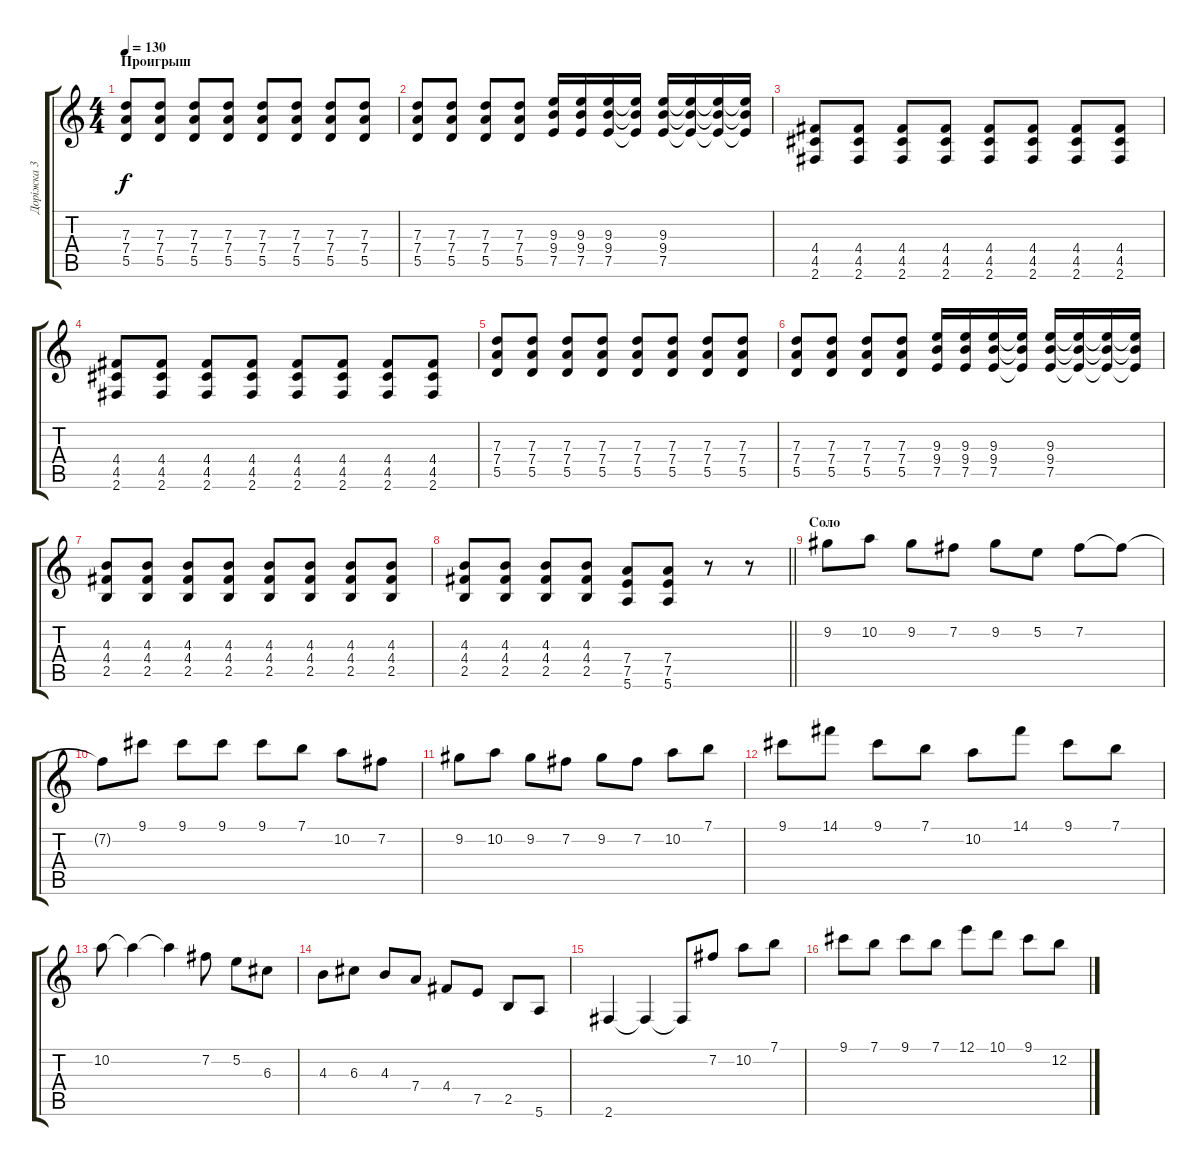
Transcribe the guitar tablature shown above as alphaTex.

\track ("Доріжка 3" "Доріжка 3") {instrument electricguitarclean}
\staff {score tabs}
\tuning (E4 B3 G3 D3 A2 E2) {hide}
\ts (4 4)
\section ("" "Проигрыш")
\tempo 130
\clef g2
\ks c
(7.3 7.4 5.5).8{dy f} (7.3 7.4 5.5).8 (7.3 7.4 5.5).8 (7.3 7.4 5.5).8 (7.3 7.4 5.5).8 (7.3 7.4 5.5).8 (7.3 7.4 5.5).8 (7.3 7.4 5.5).8 |
(7.3 7.4 5.5).8 (7.3 7.4 5.5).8 (7.3 7.4 5.5).8 (7.3 7.4 5.5).8 (9.3 9.4 7.5).16 (9.3 9.4 7.5).16 (9.3 9.4 7.5).16 (9.3{t} 9.4{t} 7.5{t}).16 (9.3 9.4 7.5).16 (9.3{t} 9.4{t} 7.5{t}).16 (9.3{t} 9.4{t} 7.5{t}).16 (9.3{t} 9.4{t} 7.5{t}).16 |
(4.4 4.5 2.6).8 (4.4 4.5 2.6).8 (4.4 4.5 2.6).8 (4.4 4.5 2.6).8 (4.4 4.5 2.6).8 (4.4 4.5 2.6).8 (4.4 4.5 2.6).8 (4.4 4.5 2.6).8 |
(4.4 4.5 2.6).8 (4.4 4.5 2.6).8 (4.4 4.5 2.6).8 (4.4 4.5 2.6).8 (4.4 4.5 2.6).8 (4.4 4.5 2.6).8 (4.4 4.5 2.6).8 (4.4 4.5 2.6).8 |
(7.3 7.4 5.5).8 (7.3 7.4 5.5).8 (7.3 7.4 5.5).8 (7.3 7.4 5.5).8 (7.3 7.4 5.5).8 (7.3 7.4 5.5).8 (7.3 7.4 5.5).8 (7.3 7.4 5.5).8 |
(7.3 7.4 5.5).8 (7.3 7.4 5.5).8 (7.3 7.4 5.5).8 (7.3 7.4 5.5).8 (9.3 9.4 7.5).16 (9.3 9.4 7.5).16 (9.3 9.4 7.5).16 (9.3{t} 9.4{t} 7.5{t}).16 (9.3 9.4 7.5).16 (9.3{t} 9.4{t} 7.5{t}).16 (9.3{t} 9.4{t} 7.5{t}).16 (9.3{t} 9.4{t} 7.5{t}).16 |
(4.3 4.4 2.5).8 (4.3 4.4 2.5).8 (4.3 4.4 2.5).8 (4.3 4.4 2.5).8 (4.3 4.4 2.5).8 (4.3 4.4 2.5).8 (4.3 4.4 2.5).8 (4.3 4.4 2.5).8 |
\barLineRight lightlight
(4.3 4.4 2.5).8 (4.3 4.4 2.5).8 (4.3 4.4 2.5).8 (4.3 4.4 2.5).8 (7.4 7.5 5.6).8 (7.4 7.5 5.6).8 r.8 r.8 |
\section ("" "Соло")
9.2.8 10.2.8 9.2.8 7.2.8 9.2.8 5.2.8 7.2.8 7.2{t}.8 |
7.2{t}.8 9.1.8 9.1.8 9.1.8 9.1.8 7.1.8 10.2.8 7.2.8 |
9.2.8 10.2.8 9.2.8 7.2.8 9.2.8 7.2.8 10.2.8 7.1.8 |
9.1.8 14.1.8 9.1.8 7.1.8 10.2.8 14.1.8 9.1.8 7.1.8 |
10.2.8 10.2{t}.4 10.2{t}.4 7.2.8 5.2.8 6.3.8 |
4.3.8 6.3.8 4.3.8 7.4.8 4.4.8 7.5.8 2.5.8 5.6.8 |
2.6.4 2.6{t}.4 2.6{t}.8 7.2.8 10.2.8 7.1.8 |
9.1.8 7.1.8 9.1.8 7.1.8 12.1.8 10.1.8 9.1.8 12.2.8
